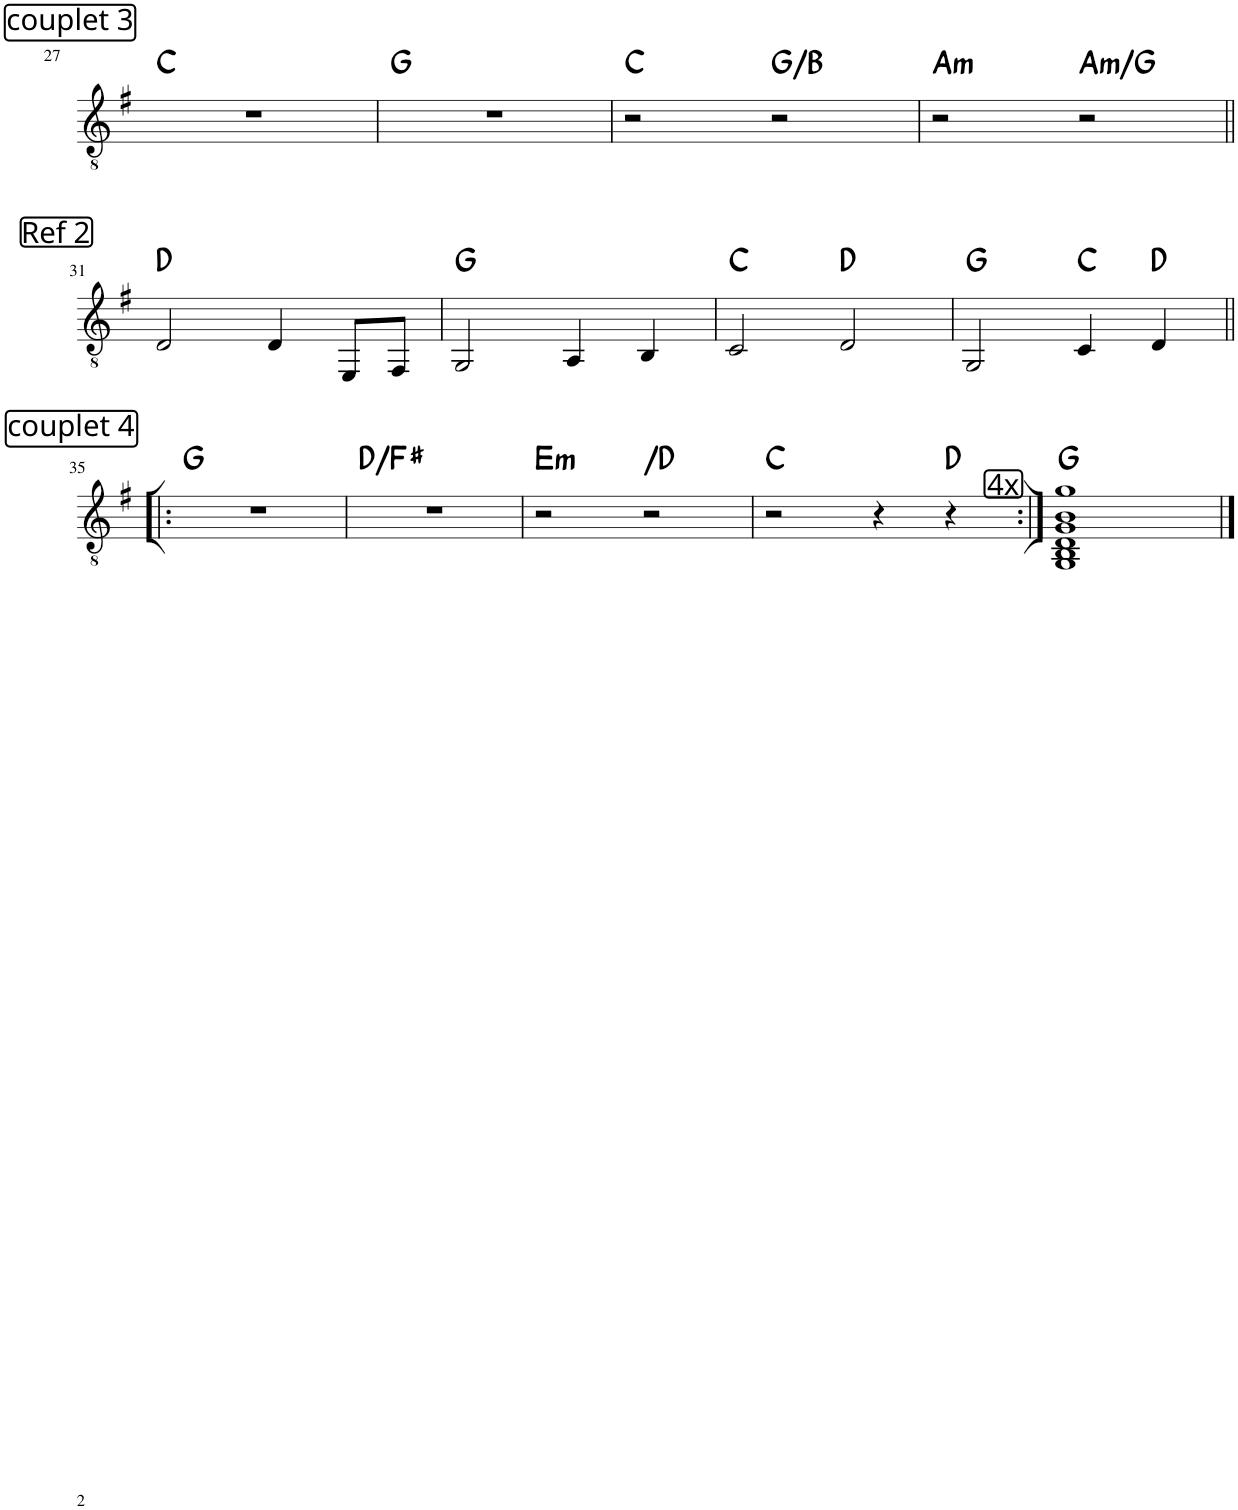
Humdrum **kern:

**kern	**harte
*part1	*part1
*staff1	*
*I"Guitare classique	*
!!LO:PB:g=z
*clefGv2	*
*k[f#]	*
*M4/4	*
!!LO:REH:place=s1:a:cj:fs=14:t=couplet 3
=27	=27
1r	C:maj
=28	=28
1r	G:maj
=29	=29
2r	C:maj
2r	G:maj/3
=30	=30
!	!LO:H:kt=m
2r	A:min
!	!LO:H:kt=m
2r	A:min/b7
!!LO:LB:g=z
!!LO:REH:place=s1:a:cj:fs=14:t=Ref 2
=31||	=31||
2D/	D:maj
4D/	.
8EE/L	.
8FF#/J	.
=32	=32
2GG/	G:maj
4AA/	.
4BB/	.
=33	=33
2C/	C:maj
2D/	D:maj
=34	=34
2GG/	G:maj
4C/	C:maj
4D/	D:maj
!!LO:LB:g=z
!!LO:REH:place=s1:a:cj:fs=14:t=couplet 4
=35!|:	=35!|:
1r	G:maj
=36	=36
1r	D:maj/3
=37	=37
!	!LO:H:kt=m
2r	E:min
!	!LO:H:kt=N.C.
2r	N
!!LO:REH:place=s1:a:cj:fs=14:t=4x:qo=3
=38	=38
2r	C:maj
4r	.
4r	D:maj
=39:|!	=39:|!
1GG 1BB 1D 1G 1B 1g	G:maj
==	==
*-	*-
